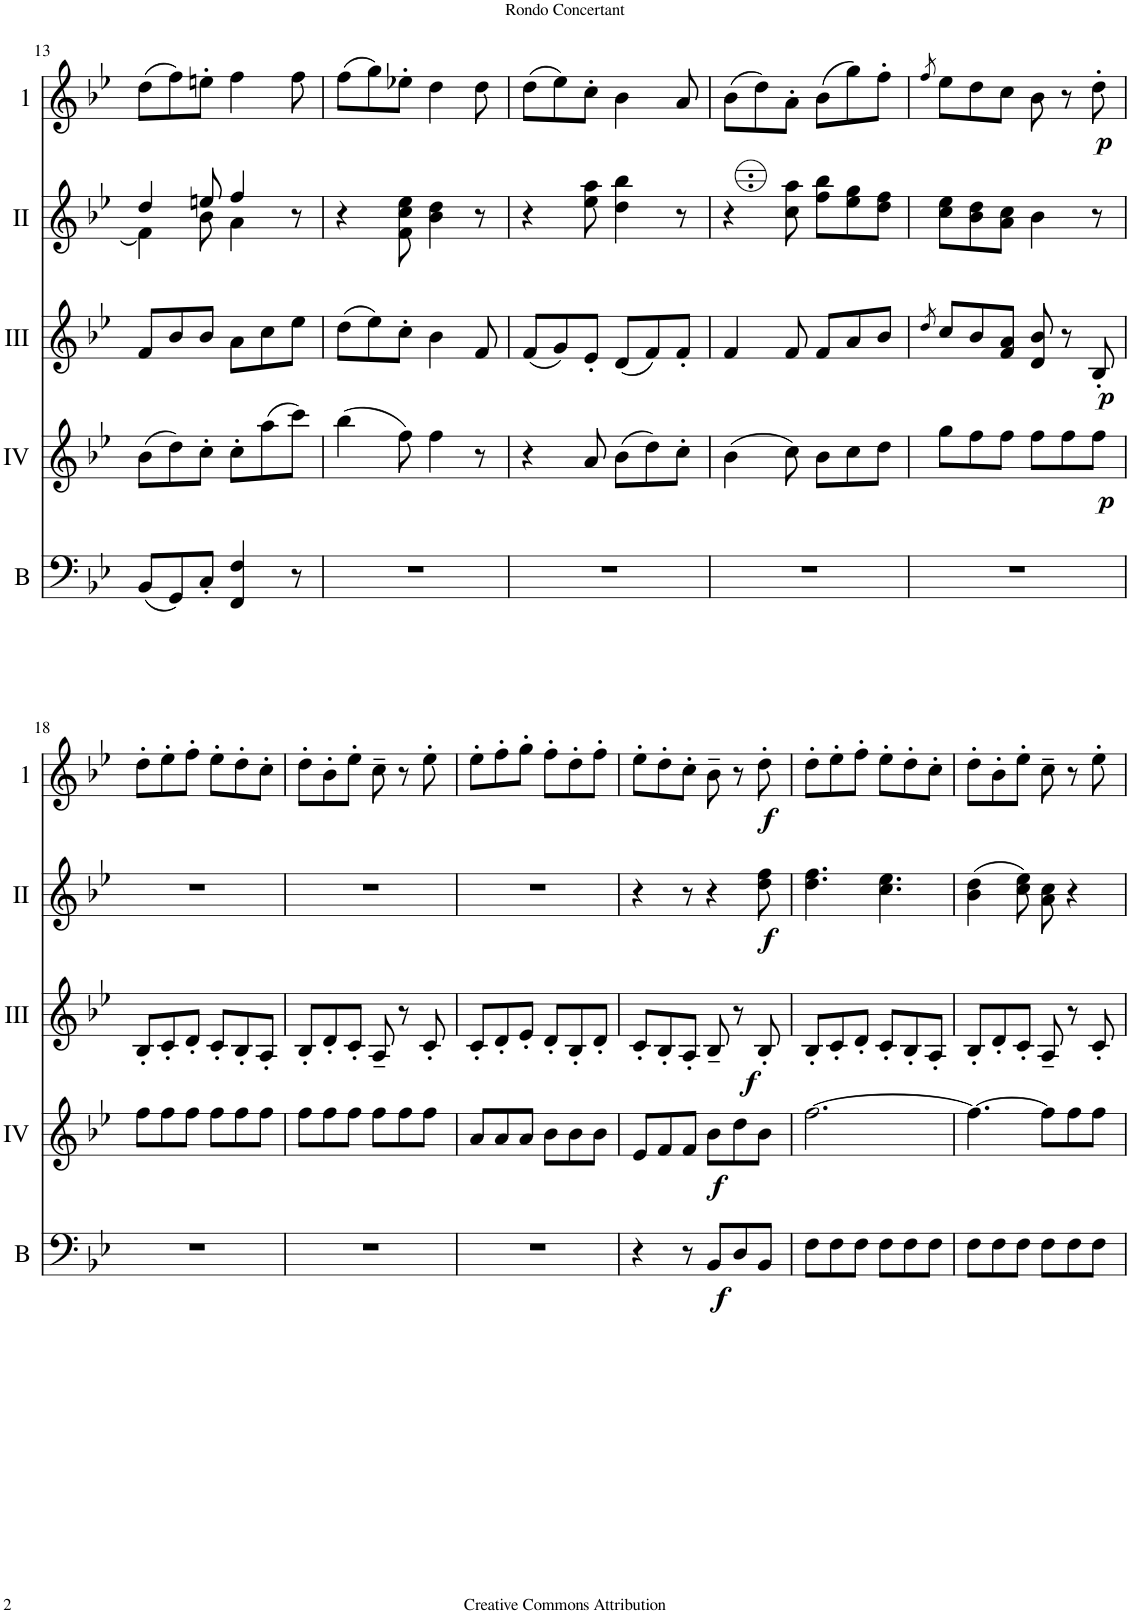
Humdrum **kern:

**kern	**dynam	**kern	**dynam	**kern	**dynam	**kern	**dynam	**kern	**dynam
*part5	*part5	*part4	*part4	*part3	*part3	*part2	*part2	*part1	*part1
*staff5	*staff5	*staff4	*staff4	*staff3	*staff3	*staff2	*staff2	*staff1	*staff1
*I"Basson	*	*I"Acc. 4	*	*I"Acc. 3	*	*I"Acc. 2	*	*I"Acc. 1	*
*I'B	*	*	*	*	*	*	*	*	*
!!LO:PB:g=z
*clefF4	*	*clefG2	*	*clefG2	*	*clefG2	*	*clefG2	*
*Trd7c12	*	*Trd7c12	*	*	*	*	*	*	*
*k[b-e-]	*	*k[b-e-]	*	*k[b-e-]	*	*k[b-e-]	*	*k[b-e-]	*
*M6/8	*	*M6/8	*	*M6/8	*	*M6/8	*	*M6/8	*
=13	=13	=13	=13	=13	=13	=13	=13	=13	=13
*	*	*	*	*	*	*^	*	*	*
(8BB-/L	.	(8b-\L	.	8f/L	.	4dd/	4f\]	.	(8dd\L	.
8GG/)	.	8dd\)	.	8b-/	.	.	.	.	8ff\)	.
8C'/J	.	8cc'\J	.	8b-/J	.	8een/	8b-\	.	8een'\J	.
4FF/ 4F/	.	8cc'\L	.	8a\L	.	4ff/	4a\	.	4ff\	.
.	.	(8aa\	.	8cc\	.	.	.	.	.	.
8r	.	8ccc\J)	.	8ee-\J	.	8r	8ryy	.	8ff\	.
*	*	*	*	*	*	*v	*v	*	*	*
=14	=14	=14	=14	=14	=14	=14	=14	=14	=14
2.r	.	(4bb-\	.	(8dd\L	.	4r	.	(8ff\L	.
.	.	.	.	8ee-\)	.	.	.	8gg\)	.
.	.	8ff\)	.	8cc'\J	.	8f\ 8cc\ 8ee-\	.	8ee-X'\J	.
.	.	4ff\	.	4b-\	.	4b-\ 4dd\	.	4dd\	.
.	.	8r	.	8f/	.	8r	.	8dd\	.
=15	=15	=15	=15	=15	=15	=15	=15	=15	=15
2.r	.	4r	.	(8f/L	.	4r	.	(8dd\L	.
.	.	.	.	8g/)	.	.	.	8ee-\)	.
.	.	8a/	.	8e-'/J	.	8ee-\ 8aa\	.	8cc'\J	.
.	.	(8b-\L	.	(8d/L	.	4dd\ 4bb-\	.	4b-\	.
.	.	8dd\)	.	8f/)	.	.	.	.	.
.	.	8cc'\J	.	8f'/J	.	8r	.	8a/	.
=16	=16	=16	=16	=16	=16	=16	=16	=16	=16
2.r	.	(4b-\	.	4f/	.	4r	.	(8b-\L	.
.	.	.	.	.	.	.	.	8dd\)	.
.	.	8cc\)	.	8f/	.	8cc\ 8aa\	.	8a'\J	.
.	.	8b-\L	.	8f/L	.	8ff\ 8bb-\L	.	(8b-\L	.
.	.	8cc\	.	8a/	.	8ee-\ 8gg\	.	8gg\)	.
.	.	8dd\J	.	8b-/J	.	8dd\ 8ff\J	.	8ff'\J	.
=17	=17	=17	=17	=17	=17	=17	=17	=17	=17
.	.	.	.	8qdd/	.	.	.	8qff/	.
2.r	.	8gg\L	.	8cc/L	.	8cc\ 8ee-\L	.	8ee-\L	.
.	.	8ff\	.	8b-/	.	8b-\ 8dd\	.	8dd\	.
.	.	8ff\J	.	8f/ 8a/J	.	8a\ 8cc\J	.	8cc\J	.
.	.	8ff\L	.	8d/ 8b-/	.	4b-\	.	8b-\	.
.	.	8ff\	.	8r	.	.	.	8r	.
!	!	!	!LO:DY:b	!	!LO:DY:b	!	!	!	!LO:DY:b
.	.	8ff\J	p	8B-'/	p	8r	.	8dd'\	p
!!LO:LB:g=z
=18	=18	=18	=18	=18	=18	=18	=18	=18	=18
2.r	.	8ff\L	.	8B-'/L	.	2.r	.	8dd'\L	.
.	.	8ff\	.	8c'/	.	.	.	8ee-'\	.
.	.	8ff\J	.	8d'/J	.	.	.	8ff'\J	.
.	.	8ff\L	.	8c'/L	.	.	.	8ee-'\L	.
.	.	8ff\	.	8B-'/	.	.	.	8dd'\	.
.	.	8ff\J	.	8A'/J	.	.	.	8cc'\J	.
=19	=19	=19	=19	=19	=19	=19	=19	=19	=19
2.r	.	8ff\L	.	8B-'/L	.	2.r	.	8dd'\L	.
.	.	8ff\	.	8d'/	.	.	.	8b-'\	.
.	.	8ff\J	.	8c'/J	.	.	.	8ee-'\J	.
.	.	8ff\L	.	8A~/	.	.	.	8cc~\	.
.	.	8ff\	.	8r	.	.	.	8r	.
.	.	8ff\J	.	8c'/	.	.	.	8ee-'\	.
=20	=20	=20	=20	=20	=20	=20	=20	=20	=20
2.r	.	8a/L	.	8c'/L	.	2.r	.	8ee-'\L	.
.	.	8a/	.	8d'/	.	.	.	8ff'\	.
.	.	8a/J	.	8e-'/J	.	.	.	8gg'\J	.
.	.	8b-\L	.	8d'/L	.	.	.	8ff'\L	.
.	.	8b-\	.	8B-'/	.	.	.	8dd'\	.
.	.	8b-\J	.	8d'/J	.	.	.	8ff'\J	.
=21	=21	=21	=21	=21	=21	=21	=21	=21	=21
4r	.	8e-/L	.	8c'/L	.	4r	.	8ee-'\L	.
.	.	8f/	.	8B-'/	.	.	.	8dd'\	.
8r	.	8f/J	.	8A'/J	.	8r	.	8cc'\J	.
!	!LO:DY:b	!	!LO:DY:b	!	!	!	!	!	!
8BB-/L	f	8b-\L	f	8B-~/	.	4r	.	8b-~\	.
8D/	.	8dd\	.	8r	.	.	.	8r	.
!	!	!	!	!	!LO:DY:b	!	!LO:DY:b	!	!LO:DY:b
8BB-/J	.	8b-\J	.	8B-'/	f	8dd\ 8ff\	f	8dd'\	f
=22	=22	=22	=22	=22	=22	=22	=22	=22	=22
8F\L	.	[2.ff\	.	8B-'/L	.	4.dd\ 4.ff\	.	8dd'\L	.
8F\	.	.	.	8c'/	.	.	.	8ee-'\	.
8F\J	.	.	.	8d'/J	.	.	.	8ff'\J	.
8F\L	.	.	.	8c'/L	.	4.cc\ 4.ee-\	.	8ee-'\L	.
8F\	.	.	.	8B-'/	.	.	.	8dd'\	.
8F\J	.	.	.	8A'/J	.	.	.	8cc'\J	.
=23	=23	=23	=23	=23	=23	=23	=23	=23	=23
8F\L	.	4.ff\_	.	8B-'/L	.	(4b-\ 4dd\	.	8dd'\L	.
8F\	.	.	.	8d'/	.	.	.	8b-'\	.
8F\J	.	.	.	8c'/J	.	8cc\ 8ee-\)	.	8ee-'\J	.
8F\L	.	8ff\L]	.	8A~/	.	8a\ 8cc\	.	8cc~\	.
8F\	.	8ff\	.	8r	.	4r	.	8r	.
8F\J	.	8ff\J	.	8c'/	.	.	.	8ee-'\	.
=	=	=	=	=	=	=	=	=	=
*-	*-	*-	*-	*-	*-	*-	*-	*-	*-
